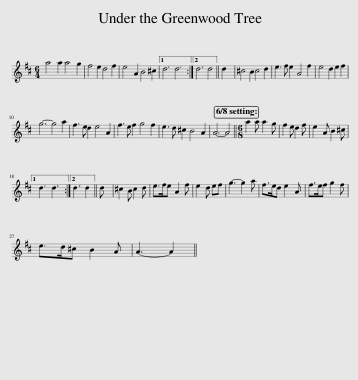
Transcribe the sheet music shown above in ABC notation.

X:1
L:1/8
M:6/4
I:linebreak $
K:D
V:1 treble
V:1
 a4 a2 a4 g2 | f4 e2 d4 f2 | e4 A2 B4 ^c2 |1 d6 d6 :|2 d6 d4 || %5
 d2 | ^c4 B2 c4 d2 | e3 f e2 A4 f2 | e4 d2 e2 f2 |$ g6- g4 a2 | %10
 f3 e d2 e4 A2 | f3 e f2 g4 f2 | e3 d ^c2 B4 A2 | A6- A4 ||[M:6/8] a2 a a2 g | %15
 f2 e d2 f | e2 A B2 ^c |1$ d3 d3 :|2 d3 d2 || d | %20
 ^c2 B c2 d | e>fe A2 f | e2 d ef | g3- g2 a | f>ed e2 A | %25
 f>ef g2 f |$ e>d^c B2 A | A3- A2 || %28
